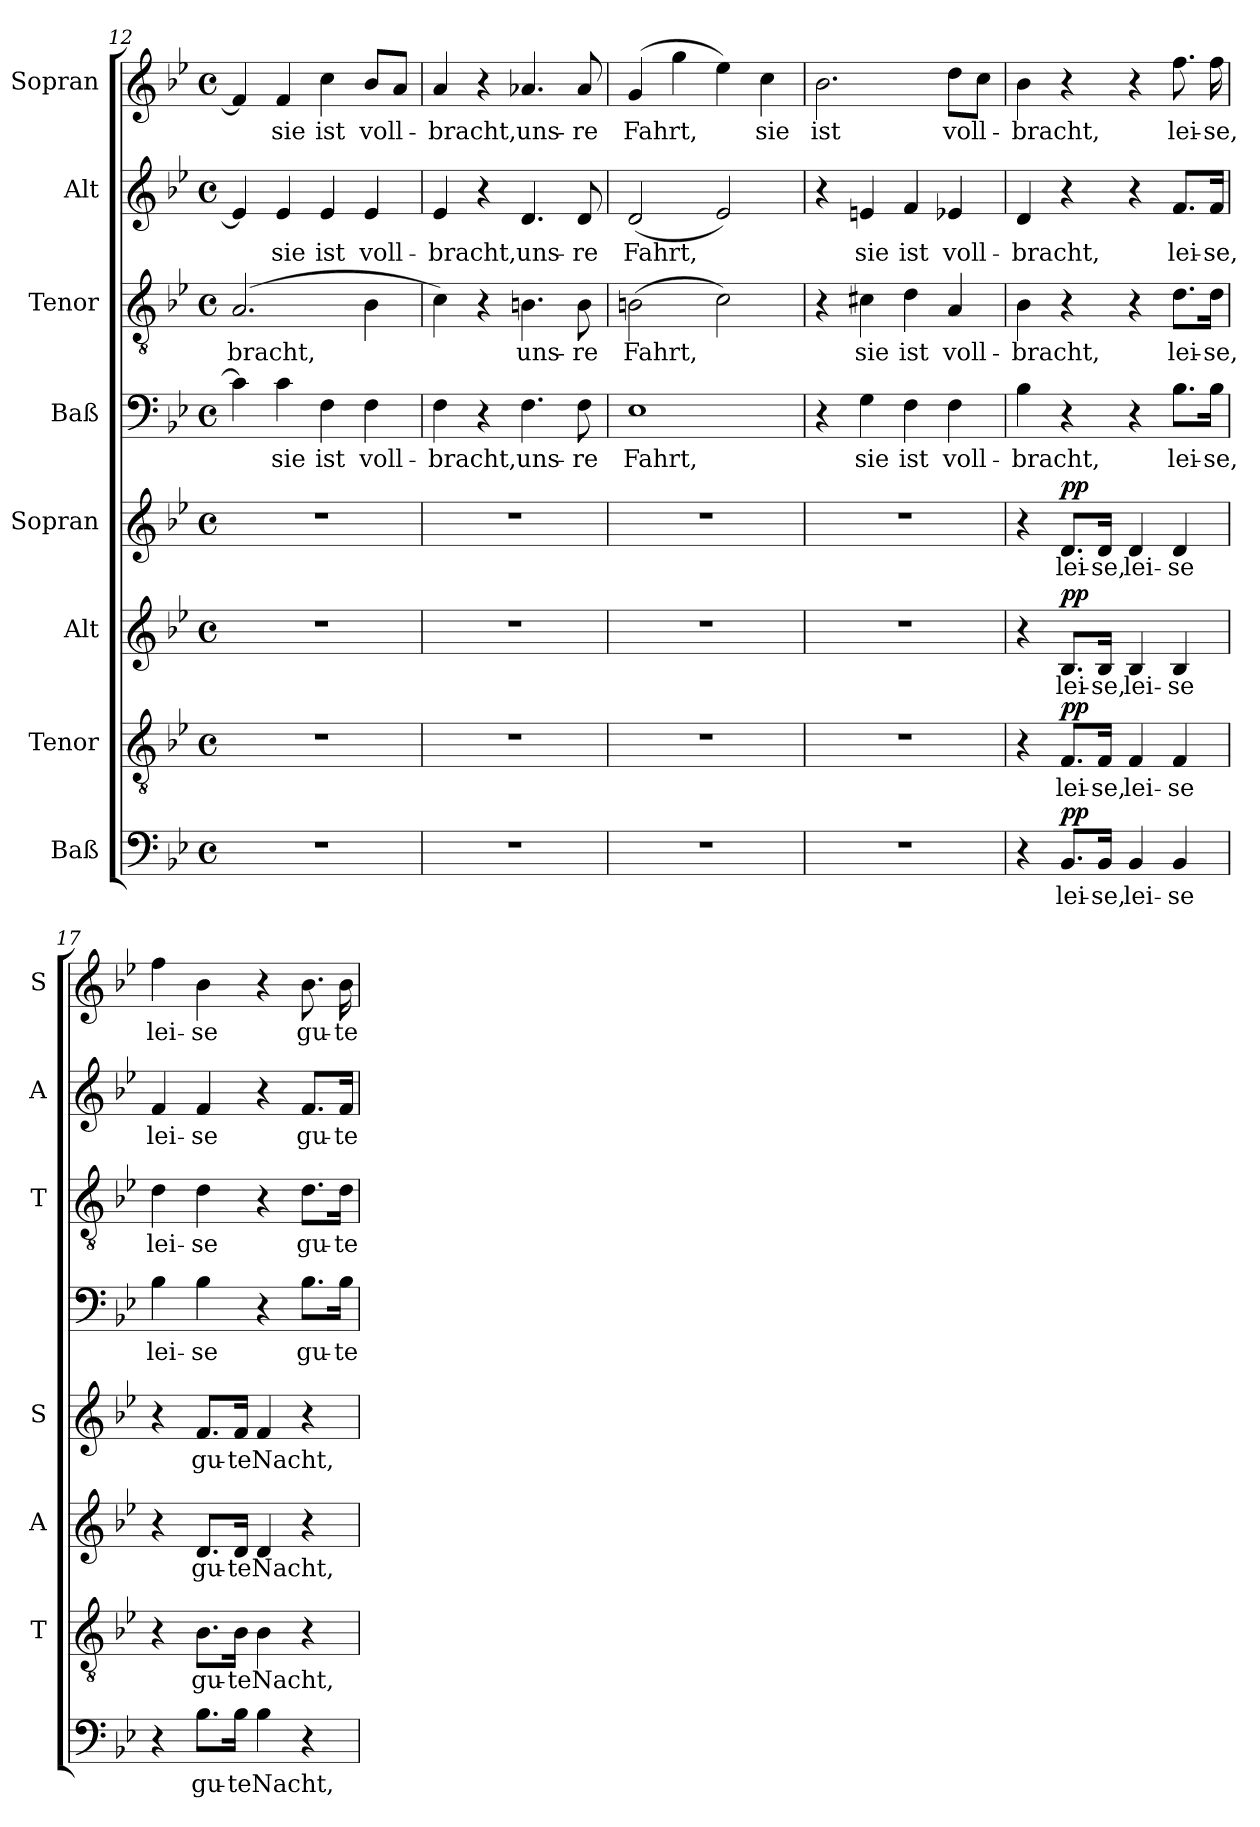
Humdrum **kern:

**kern	**text	**dynam	**kern	**text	**dynam	**kern	**text	**dynam	**kern	**text	**dynam	**kern	**text	**kern	**text	**kern	**text	**kern	**text
*part8	*part8	*part8	*part7	*part7	*part7	*part6	*part6	*part6	*part5	*part5	*part5	*part4	*part4	*part3	*part3	*part2	*part2	*part1	*part1
*staff8	*staff8	*staff8	*staff7	*staff7	*staff7	*staff6	*staff6	*staff6	*staff5	*staff5	*staff5	*staff4	*staff4	*staff3	*staff3	*staff2	*staff2	*staff1	*staff1
*I"Baß	*	*	*I"Tenor	*	*	*I"Alt	*	*	*I"Sopran	*	*	*I"Baß	*	*I"Tenor	*	*I"Alt	*	*I"Sopran	*
*	*	*	*I'T	*	*	*I'A	*	*	*I'S	*	*	*	*	*I'T	*	*I'A	*	*I'S	*
*clefF4	*	*	*clefGv2	*	*	*clefG2	*	*	*clefG2	*	*	*clefF4	*	*clefGv2	*	*clefG2	*	*clefG2	*
*k[b-e-]	*	*	*k[b-e-]	*	*	*k[b-e-]	*	*	*k[b-e-]	*	*	*k[b-e-]	*	*k[b-e-]	*	*k[b-e-]	*	*k[b-e-]	*
*B-:	*	*	*B-:	*	*	*B-:	*	*	*B-:	*	*	*B-:	*	*B-:	*	*B-:	*	*B-:	*
*M4/4	*	*	*M4/4	*	*	*M4/4	*	*	*M4/4	*	*	*M4/4	*	*M4/4	*	*M4/4	*	*M4/4	*
*met(c)	*	*	*met(c)	*	*	*met(c)	*	*	*met(c)	*	*	*met(c)	*	*met(c)	*	*met(c)	*	*met(c)	*
=12	=12	=12	=12	=12	=12	=12	=12	=12	=12	=12	=12	=12	=12	=12	=12	=12	=12	=12	=12
1r	.	.	1r	.	.	1r	.	.	1r	.	.	4c]	.	(2.A	-bracht,	4e-]	.	4f]	.
.	.	.	.	.	.	.	.	.	.	.	.	4c	sie	.	.	4e-	sie	4f	sie
.	.	.	.	.	.	.	.	.	.	.	.	4F	ist	.	.	4e-	ist	4cc	ist
.	.	.	.	.	.	.	.	.	.	.	.	4F	voll-	4B-	.	4e-	voll-	8b-L	voll-
.	.	.	.	.	.	.	.	.	.	.	.	.	.	.	.	.	.	8aJ	.
=13	=13	=13	=13	=13	=13	=13	=13	=13	=13	=13	=13	=13	=13	=13	=13	=13	=13	=13	=13
1r	.	.	1r	.	.	1r	.	.	1r	.	.	4F	-bracht,	4c)	.	4e-	-bracht,	4a	-bracht,
.	.	.	.	.	.	.	.	.	.	.	.	4r	.	4r	.	4r	.	4r	.
.	.	.	.	.	.	.	.	.	.	.	.	4.F	uns-	4.Bn	uns-	4.d	uns-	4.a-X	uns-
.	.	.	.	.	.	.	.	.	.	.	.	8F	-re	8B	-re	8d	-re	8a-	-re
=14	=14	=14	=14	=14	=14	=14	=14	=14	=14	=14	=14	=14	=14	=14	=14	=14	=14	=14	=14
1r	.	.	1r	.	.	1r	.	.	1r	.	.	1E-	Fahrt,	(2Bn	Fahrt,	(2d	Fahrt,	(4g	Fahrt,
.	.	.	.	.	.	.	.	.	.	.	.	.	.	.	.	.	.	4gg	.
.	.	.	.	.	.	.	.	.	.	.	.	.	.	2c)	.	2e-)	.	4ee-)	.
.	.	.	.	.	.	.	.	.	.	.	.	.	.	.	.	.	.	4cc	sie
=15	=15	=15	=15	=15	=15	=15	=15	=15	=15	=15	=15	=15	=15	=15	=15	=15	=15	=15	=15
1r	.	.	1r	.	.	1r	.	.	1r	.	.	4r	.	4r	.	4r	.	2.b-	ist
.	.	.	.	.	.	.	.	.	.	.	.	4G	sie	4c#X	sie	4en	sie	.	.
.	.	.	.	.	.	.	.	.	.	.	.	4F	ist	4d	ist	4f	ist	.	.
.	.	.	.	.	.	.	.	.	.	.	.	4F	voll-	4A	voll-	4e-X	voll-	8ddL	voll-
.	.	.	.	.	.	.	.	.	.	.	.	.	.	.	.	.	.	8ccJ	.
=16	=16	=16	=16	=16	=16	=16	=16	=16	=16	=16	=16	=16	=16	=16	=16	=16	=16	=16	=16
4r	.	.	4r	.	.	4r	.	.	4r	.	.	4B-	-bracht,	4B-	-bracht,	4d	-bracht,	4b-	-bracht,
!	!	!LO:DY:a	!	!	!LO:DY:a	!	!	!LO:DY:a	!	!	!LO:DY:a	!	!	!	!	!	!	!	!
8.BB-/L	lei-	pp	8.F/L	lei-	pp	8.B-/L	lei-	pp	8.d/L	lei-	pp	4r	.	4r	.	4r	.	4r	.
16BB-/Jk	-se,	.	16F/Jk	-se,	.	16B-/Jk	-se,	.	16d/Jk	-se,	.	.	.	.	.	.	.	.	.
4BB-	lei-	.	4F	lei-	.	4B-	lei-	.	4d	lei-	.	4r	.	4r	.	4r	.	4r	.
4BB-	-se	.	4F	-se	.	4B-	-se	.	4d	-se	.	8.B-\L	lei-	8.d\L	lei-	8.f/L	lei-	8.ff	lei-
.	.	.	.	.	.	.	.	.	.	.	.	16B-\Jk	-se,	16d\Jk	-se,	16f/Jk	-se,	16ff	-se,
=17	=17	=17	=17	=17	=17	=17	=17	=17	=17	=17	=17	=17	=17	=17	=17	=17	=17	=17	=17
4r	.	.	4r	.	.	4r	.	.	4r	.	.	4B-	lei-	4d	lei-	4f	lei-	4ff	lei-
8.B-\L	gu-	.	8.B-\L	gu-	.	8.d/L	gu-	.	8.f/L	gu-	.	4B-	-se	4d	-se	4f	-se	4b-	-se
16B-\Jk	-te	.	16B-\Jk	-te	.	16d/Jk	-te	.	16f/Jk	-te	.	.	.	.	.	.	.	.	.
4B-	Nacht,	.	4B-	Nacht,	.	4d	Nacht,	.	4f	Nacht,	.	4r	.	4r	.	4r	.	4r	.
4r	.	.	4r	.	.	4r	.	.	4r	.	.	8.B-\L	gu-	8.d\L	gu-	8.f/L	gu-	8.b-	gu-
.	.	.	.	.	.	.	.	.	.	.	.	16B-\Jk	-te	16d\Jk	-te	16f/Jk	-te	16b-	-te
=	=	=	=	=	=	=	=	=	=	=	=	=	=	=	=	=	=	=	=
*-	*-	*-	*-	*-	*-	*-	*-	*-	*-	*-	*-	*-	*-	*-	*-	*-	*-	*-	*-
